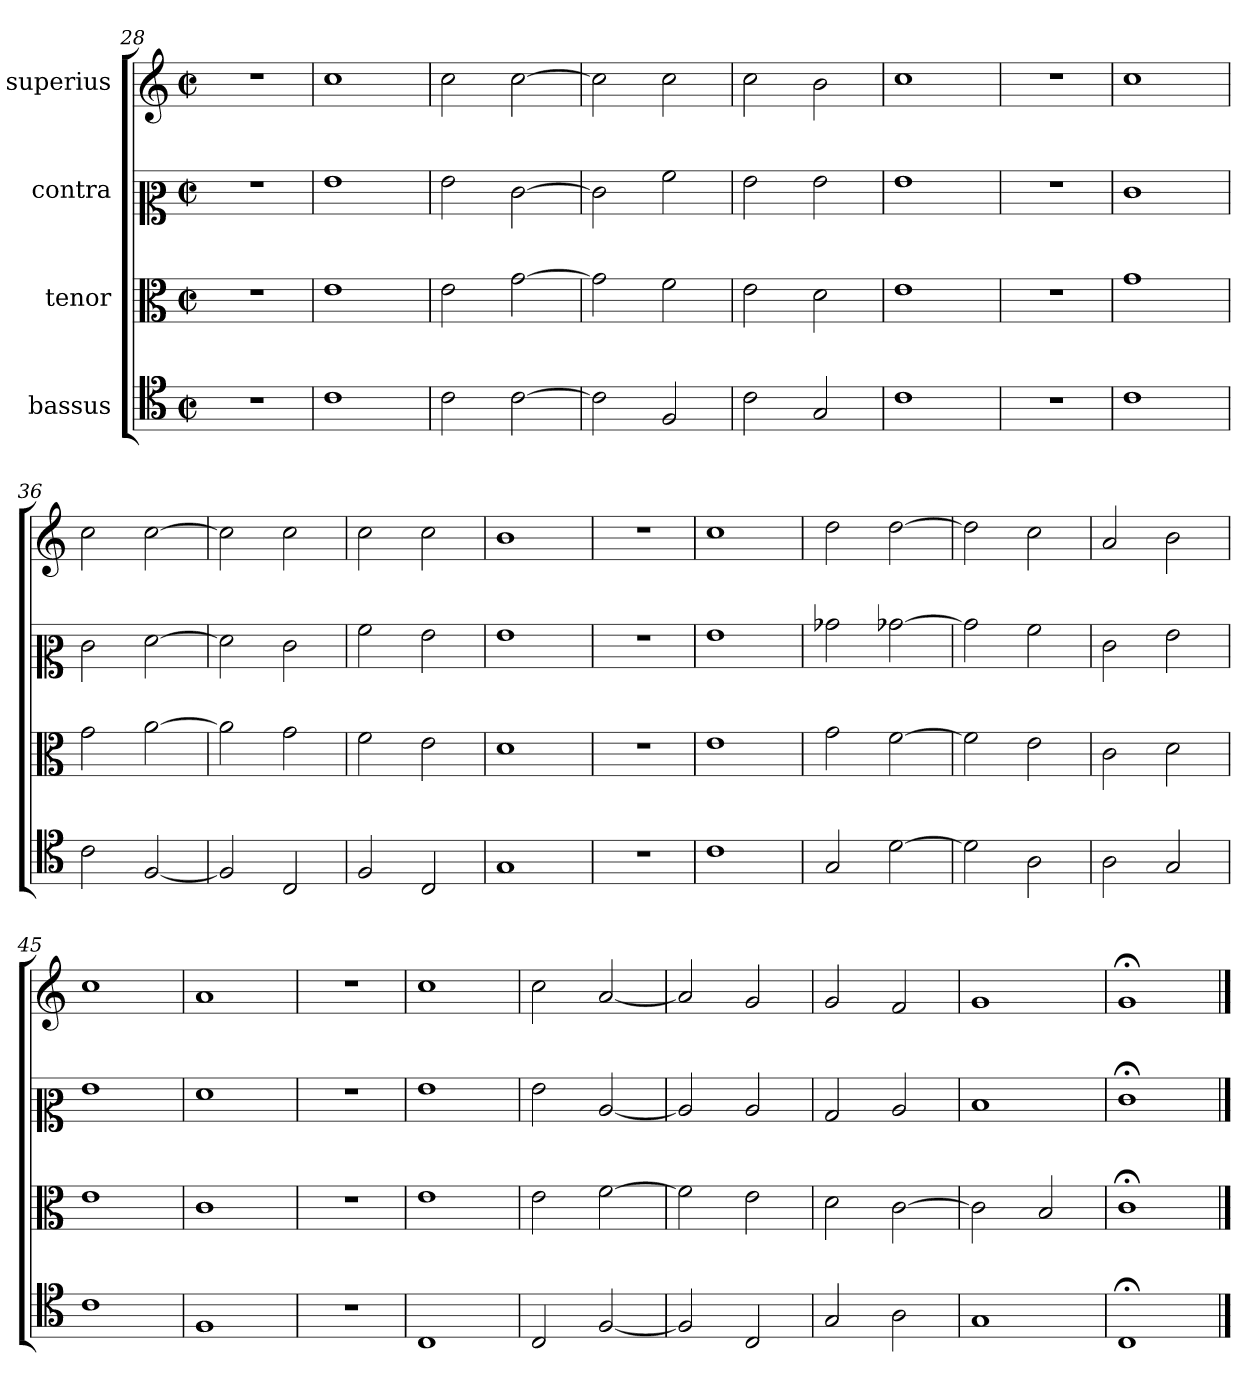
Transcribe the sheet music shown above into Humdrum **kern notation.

**kern	**kern	**kern	**kern
*part4	*part3	*part2	*part1
*staff4	*staff3	*staff2	*staff1
*I"bassus	*I"tenor	*I"contra	*I"superius
*clefC4	*clefC3	*clefC2	*clefG2
*M2/2	*M2/2	*M2/2	*M2/2
*met(c|)	*met(c|)	*met(c|)	*met(c|)
=28	=28	=28	=28
1r	1r	1r	1r
=29	=29	=29	=29
1c	1e	1g	1cc
=30	=30	=30	=30
2c	2e	2g	2cc
[2c	[2g	[2e	[2cc
=31	=31	=31	=31
2c]	2g]	2e]	2cc]
2F	2f	2a	2cc
=32	=32	=32	=32
2c	2e	2g	2cc
2G	2d	2g	2b
=33	=33	=33	=33
1c	1e	1g	1cc
=34	=34	=34	=34
1r	1r	1r	1r
=35	=35	=35	=35
1c	1g	1e	1cc
=36	=36	=36	=36
2c	2g	2e	2cc
[2F	[2a	[2f	[2cc
=37	=37	=37	=37
2F]	2a]	2f]	2cc]
2C	2g	2e	2cc
=38	=38	=38	=38
2F	2f	2a	2cc
2C	2e	2g	2cc
=39	=39	=39	=39
1G	1d	1g	1b
=40	=40	=40	=40
1r	1r	1r	1r
=41	=41	=41	=41
1c	1e	1g	1cc
=42	=42	=42	=42
2G	2g	2b-X	2dd
[2d	[2f	[2b-X	[2dd
=43	=43	=43	=43
2d]	2f]	2b-]	2dd]
2A	2e	2a	2cc
=44	=44	=44	=44
2A	2c	2e	2a
2G	2d	2g	2b
=45	=45	=45	=45
1c	1e	1g	1cc
=46	=46	=46	=46
1F	1c	1f	1a
=47	=47	=47	=47
1r	1r	1r	1r
=48	=48	=48	=48
1C	1e	1g	1cc
=49	=49	=49	=49
2C	2e	2g	2cc
[2F	[2f	[2c	[2a
=50	=50	=50	=50
2F]	2f]	2c]	2a]
2C	2e	2c	2g
=51	=51	=51	=51
2G	2d	2B	2g
2A	[2c	2c	2f
=52	=52	=52	=52
1G	2c]	1d	1g
.	2B	.	.
=53	=53	=53	=53
1C;	1c;	1e;	1g;
==	==	==	==
*-	*-	*-	*-
